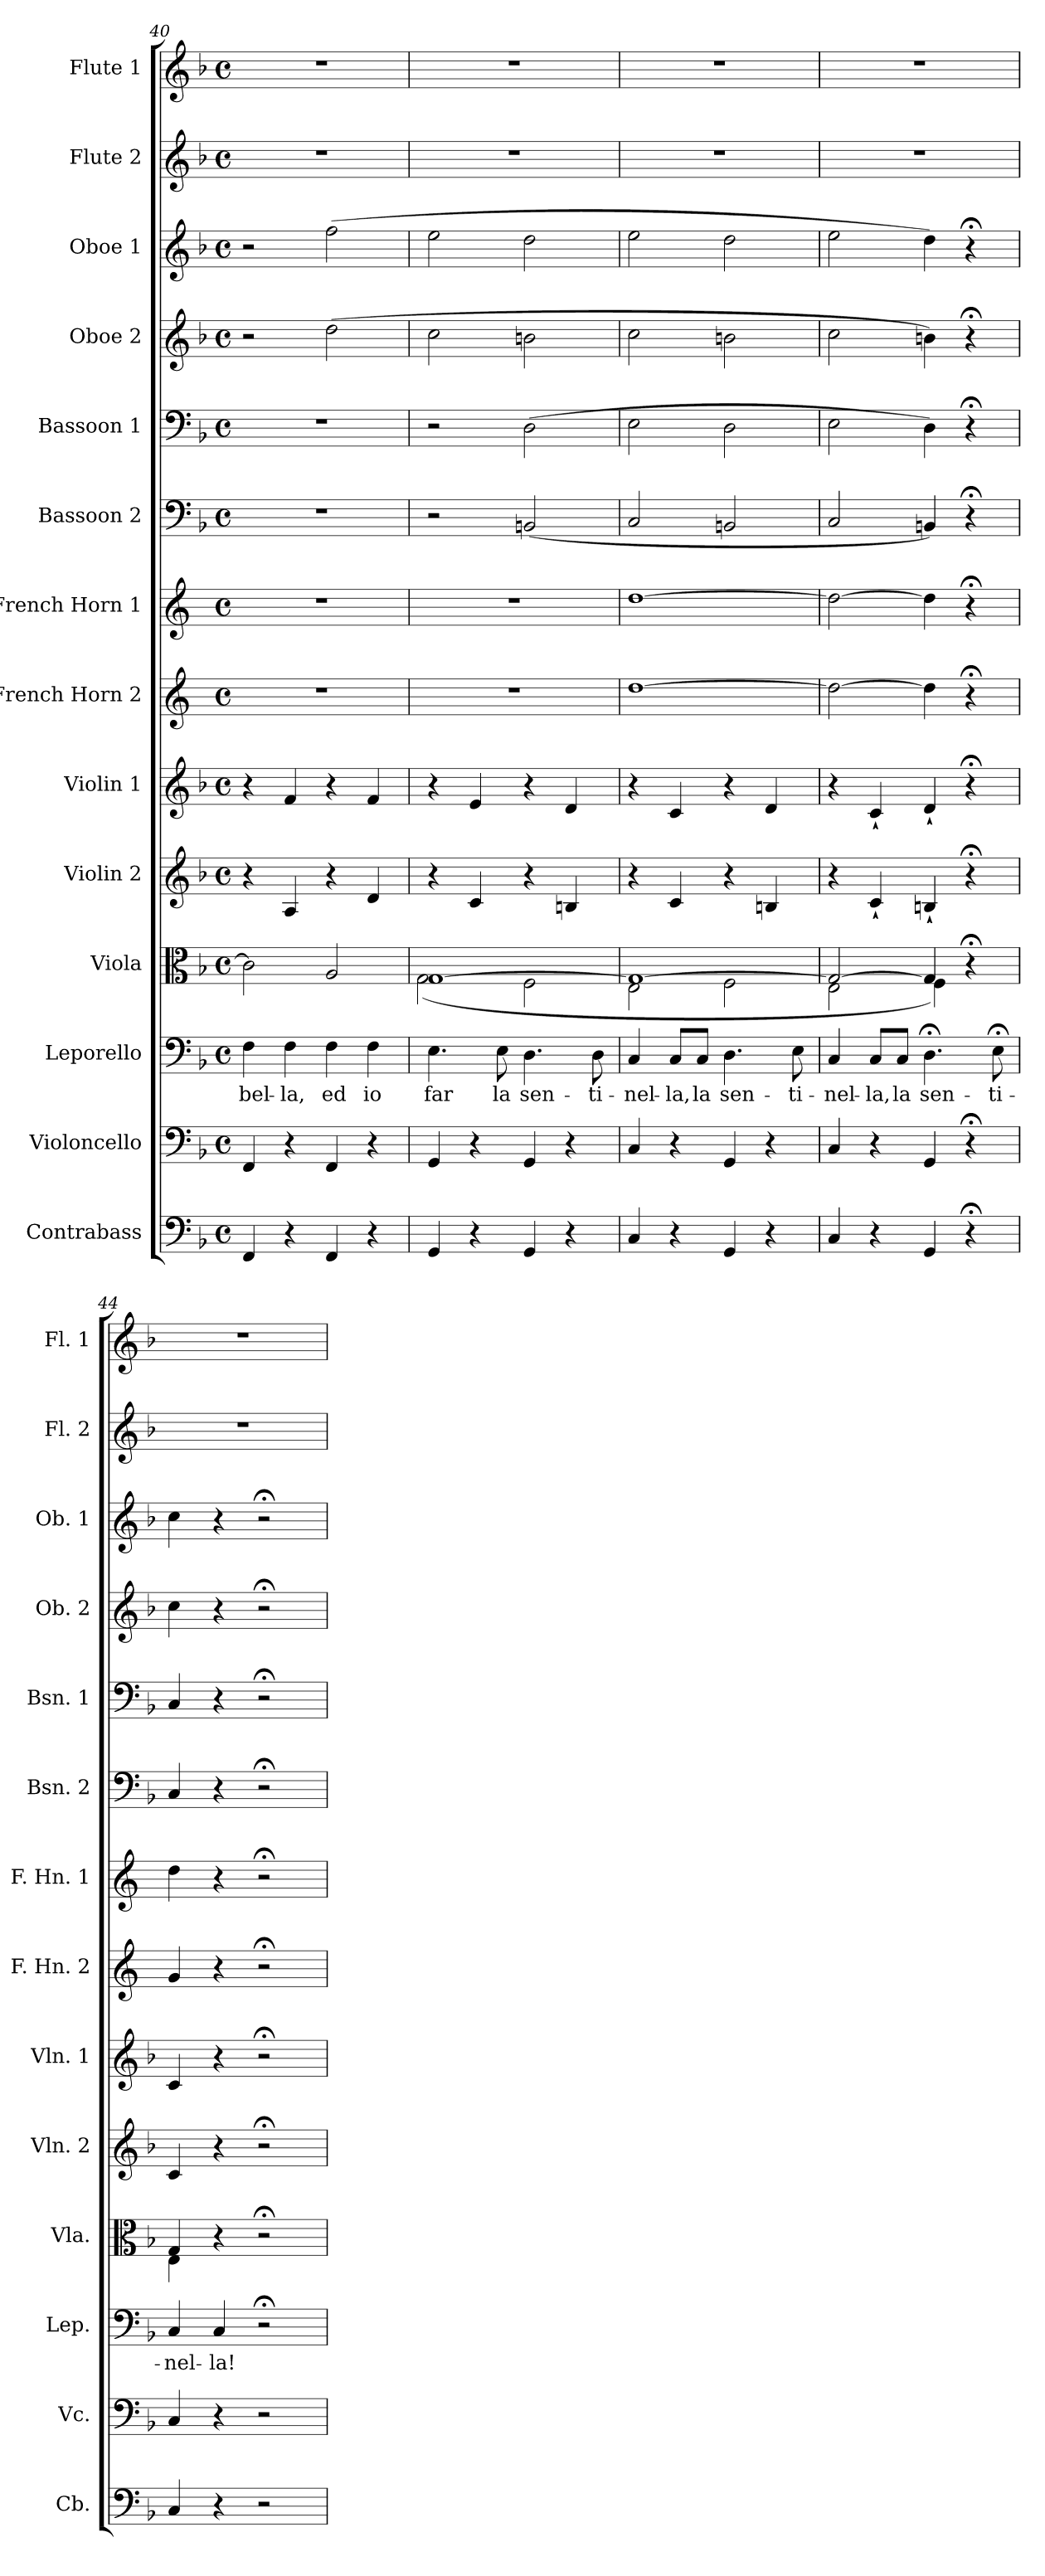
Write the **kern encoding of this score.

**kern	**kern	**kern	**text	**kern	**kern	**kern	**kern	**kern	**kern	**kern	**kern	**kern	**kern	**kern
*part14	*part13	*part12	*part12	*part11	*part10	*part9	*part8	*part7	*part6	*part5	*part4	*part3	*part2	*part1
*staff14	*staff13	*staff12	*staff12	*staff11	*staff10	*staff9	*staff8	*staff7	*staff6	*staff5	*staff4	*staff3	*staff2	*staff1
*I"Contrabass	*I"Violoncello	*I"Leporello	*	*I"Viola	*I"Violin 2	*I"Violin 1	*I"French Horn 2	*I"French Horn 1	*I"Bassoon 2	*I"Bassoon 1	*I"Oboe 2	*I"Oboe 1	*I"Flute 2	*I"Flute 1
*I'Cb.	*I'Vc.	*I'Lep.	*	*I'Vla.	*I'Vln. 2	*I'Vln. 1	*I'F. Hn. 2	*I'F. Hn. 1	*I'Bsn. 2	*I'Bsn. 1	*I'Ob. 2	*I'Ob. 1	*I'Fl. 2	*I'Fl. 1
*clefF4	*clefF4	*clefF4	*	*clefC3	*clefG2	*clefG2	*clefG2	*clefG2	*clefF4	*clefF4	*clefG2	*clefG2	*clefG2	*clefG2
*ITrd7c12	*	*	*	*	*	*	*ITrd4c7	*ITrd4c7	*	*	*	*	*	*
*k[b-]	*k[b-]	*k[b-]	*	*k[b-]	*k[b-]	*k[b-]	*k[b-]	*k[b-]	*k[b-]	*k[b-]	*k[b-]	*k[b-]	*k[b-]	*k[b-]
*M4/4	*M4/4	*M4/4	*	*M4/4	*M4/4	*M4/4	*M4/4	*M4/4	*M4/4	*M4/4	*M4/4	*M4/4	*M4/4	*M4/4
*met(c)	*met(c)	*met(c)	*	*met(c)	*met(c)	*met(c)	*met(c)	*met(c)	*met(c)	*met(c)	*met(c)	*met(c)	*met(c)	*met(c)
=40	=40	=40	=40	=40	=40	=40	=40	=40	=40	=40	=40	=40	=40	=40
!	!	!	!LO:LY:b	!	!	!	!	!	!	!	!	!	!	!
4FFF/	4FF/	4F\	bel-	2c\]	4r	4r	1r	1r	1r	1r	2r	2r	1r	1r
!	!	!	!LO:LY:b	!	!	!	!	!	!	!	!	!	!	!
4r	4r	4F\	-la,	.	4A/	4f/	.	.	.	.	.	.	.	.
!	!	!	!LO:LY:b	!	!	!	!	!	!	!	!	!	!	!
4FFF/	4FF/	4F\	ed	2A/	4r	4r	.	.	.	.	(>2dd\	(>2ff\	.	.
!	!	!	!LO:LY:b	!	!	!	!	!	!	!	!	!	!	!
4r	4r	4F\	io	.	4d/	4f/	.	.	.	.	.	.	.	.
=41	=41	=41	=41	=41	=41	=41	=41	=41	=41	=41	=41	=41	=41	=41
!	!	!	!LO:LY:b	!	!	!	!	!	!	!	!	!	!	!
*	*	*	*	*^	*	*	*	*	*	*	*	*	*	*
4GGG/	4GG/	4.E\	far	[1G	(<2G\	4r	4r	1r	1r	2r	2r	2cc\	2ee\	1r	1r
4r	4r	.	.	.	.	4c/	4e/	.	.	.	.	.	.	.	.
!	!	!	!LO:LY:b	!	!	!	!	!	!	!	!	!	!	!	!
.	.	8E\	la	.	.	.	.	.	.	.	.	.	.	.	.
!	!	!	!LO:LY:b	!	!	!	!	!	!	!	!	!	!	!	!
4GGG/	4GG/	4.D\	sen-	.	2F\	4r	4r	.	.	(>2BBn/	(>2D\	2bn\	2dd\	.	.
4r	4r	.	.	.	.	4Bn/	4d/	.	.	.	.	.	.	.	.
!	!	!	!LO:LY:b	!	!	!	!	!	!	!	!	!	!	!	!
.	.	8D\	-ti-	.	.	.	.	.	.	.	.	.	.	.	.
=42	=42	=42	=42	=42	=42	=42	=42	=42	=42	=42	=42	=42	=42	=42	=42
!	!	!	!LO:LY:b	!	!	!	!	!	!	!	!	!	!	!	!
4CC/	4C/	4C/	-nel-	1G_	2E\	4r	4r	[1g	[1g	2C/	2E\	2cc\	2ee\	1r	1r
!	!	!	!LO:LY:b	!	!	!	!	!	!	!	!	!	!	!	!
4r	4r	8C/L	-la,	.	.	4c/	4c/	.	.	.	.	.	.	.	.
!	!	!	!LO:LY:b	!	!	!	!	!	!	!	!	!	!	!	!
.	.	8C/J	la	.	.	.	.	.	.	.	.	.	.	.	.
!	!	!	!LO:LY:b	!	!	!	!	!	!	!	!	!	!	!	!
4GGG/	4GG/	4.D\	sen-	.	2F\	4r	4r	.	.	2BBn/	2D\	2bn\	2dd\	.	.
4r	4r	.	.	.	.	4Bn/	4d/	.	.	.	.	.	.	.	.
!	!	!	!LO:LY:b	!	!	!	!	!	!	!	!	!	!	!	!
.	.	8E\	-ti-	.	.	.	.	.	.	.	.	.	.	.	.
=43	=43	=43	=43	=43	=43	=43	=43	=43	=43	=43	=43	=43	=43	=43	=43
!	!	!	!LO:LY:b	!	!	!	!	!	!	!	!	!	!	!	!
4CC/	4C/	4C/	-nel-	2G/_	2E\	4r	4r	2g\_	2g\_	2C/	2E\	2cc\	2ee\	1r	1r
!	!	!	!LO:LY:b	!	!	!	!	!	!	!	!	!	!	!	!
4r	4r	8C/L	-la,	.	.	4c`/	4c`/	.	.	.	.	.	.	.	.
!	!	!	!LO:LY:b	!	!	!	!	!	!	!	!	!	!	!	!
.	.	8C/J	la	.	.	.	.	.	.	.	.	.	.	.	.
!	!	!	!LO:LY:b	!	!	!	!	!	!	!	!	!	!	!	!
4GGG/	4GG/	4.D;<\	sen-	4G/]	4F\)	4Bn`/	4d`/	4g\]	4g\]	4BBn/)	4D\)	4bn\)	4dd\)	.	.
4r;<	4r;<	.	.	4r;<	4ryy	4r;<	4r;<	4r;<	4r;<	4r;<	4r;<	4r;<	4r;<	.	.
!	!	!	!LO:LY:b	!	!	!	!	!	!	!	!	!	!	!	!
.	.	8E;<\	-ti-	.	.	.	.	.	.	.	.	.	.	.	.
=44	=44	=44	=44	=44	=44	=44	=44	=44	=44	=44	=44	=44	=44	=44	=44
!	!	!	!LO:LY:b	!	!	!	!	!	!	!	!	!	!	!	!
4CC/	4C/	4C/	-nel-	4G/	4E\	4c/	4c/	4c/	4g\	4C/	4C/	4cc\	4cc\	1r	1r
!	!	!	!LO:LY:b	!	!	!	!	!	!	!	!	!	!	!	!
4r	4r	4C/	-la!	4r	2.ryy	4r	4r	4r	4r	4r	4r	4r	4r	.	.
2r	2r	2r;<	.	2r;<	.	2r;<	2r;<	2r;<	2r;<	2r;<	2r;<	2r;<	2r;<	.	.
*	*	*	*	*v	*v	*	*	*	*	*	*	*	*	*	*
=	=	=	=	=	=	=	=	=	=	=	=	=	=	=
*-	*-	*-	*-	*-	*-	*-	*-	*-	*-	*-	*-	*-	*-	*-
